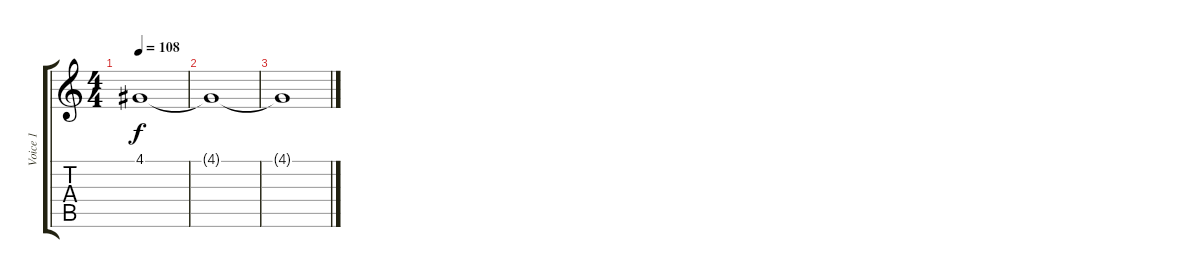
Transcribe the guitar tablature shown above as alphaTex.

\track ("Voice 1" "Voice 1") {instrument flute}
\staff {score tabs}
\tuning (E4 B3 G3 D3 A2 E2) {hide}
\ts (4 4)
\tempo 108
\clef g2
\ks c
4.1.1{dy f} |
4.1{t}.1 |
4.1{t}.1
